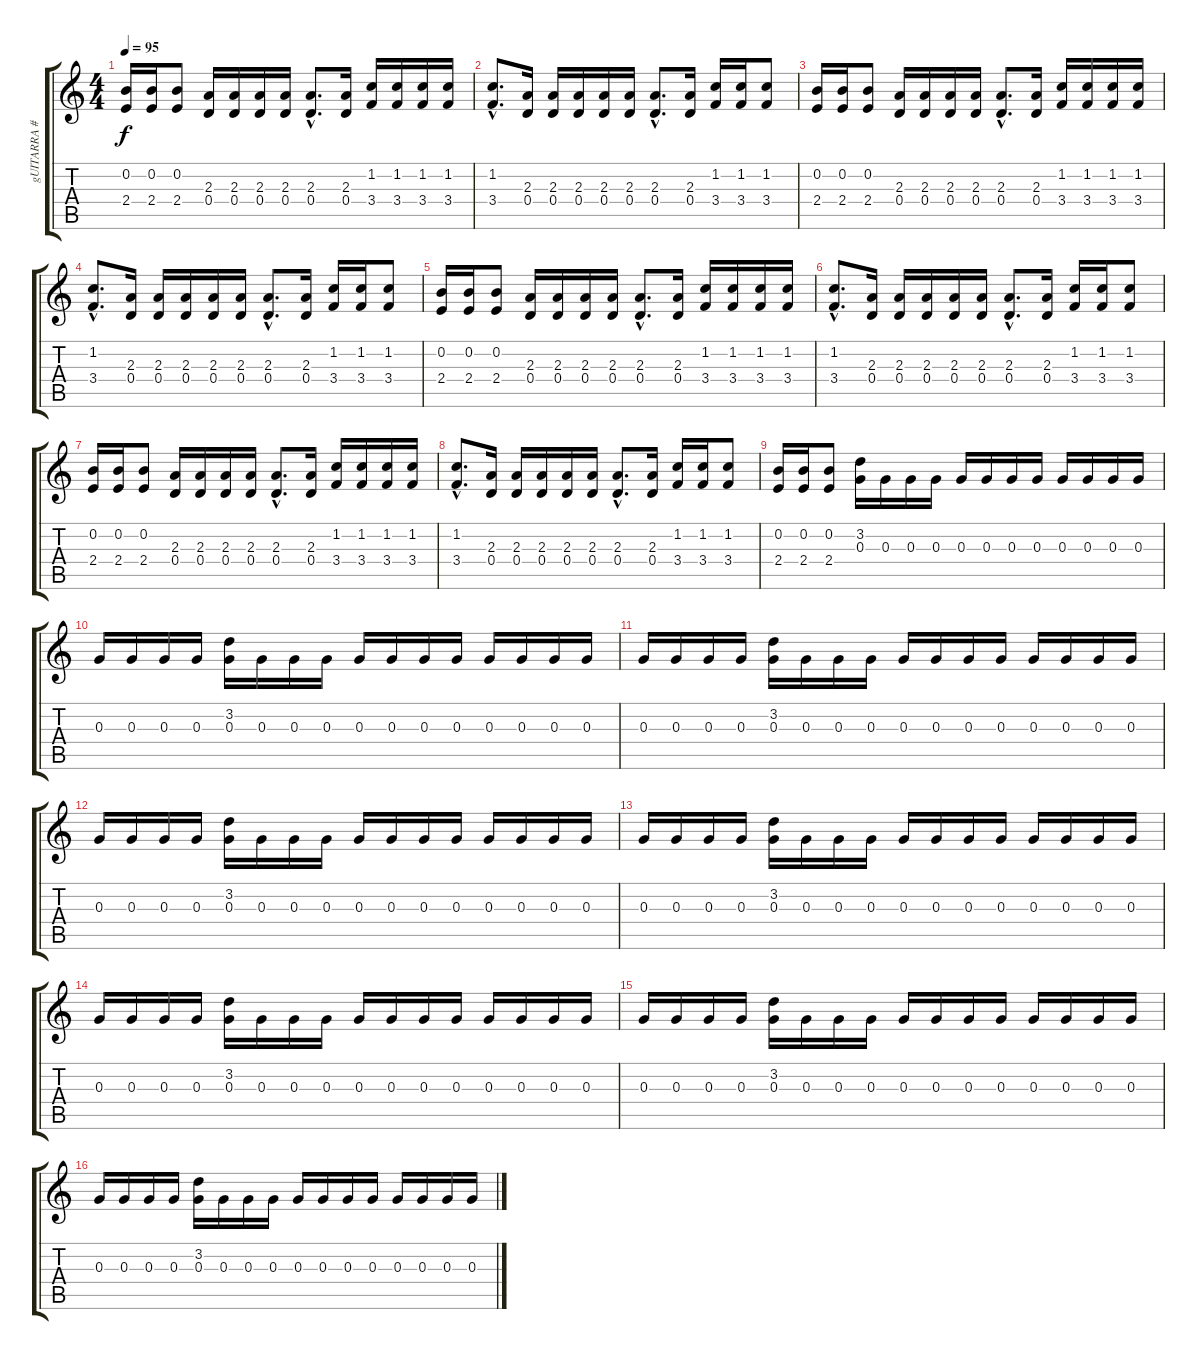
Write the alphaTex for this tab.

\track ("gUITARRA #3" "gUITARRA #") {instrument distortionguitar}
\staff {score tabs}
\tuning (E4 B3 G3 D3 A2 E2) {hide}
\ts (4 4)
\tempo 95
\clef g2
\ks c
(0.2 2.4).16{dy f} (0.2 2.4).16 (0.2 2.4).8 (2.3 0.4).16 (2.3 0.4).16 (2.3 0.4).16 (2.3 0.4).16 (2.3{hac} 0.4{hac}).8{d} (2.3 0.4).16 (1.2 3.4).16 (1.2 3.4).16 (1.2 3.4).16 (1.2 3.4).16 |
(1.2{hac} 3.4{hac}).8{d} (2.3 0.4).16 (2.3 0.4).16 (2.3 0.4).16 (2.3 0.4).16 (2.3 0.4).16 (2.3{hac} 0.4{hac}).8{d} (2.3 0.4).16 (1.2 3.4).16 (1.2 3.4).16 (1.2 3.4).8 |
(0.2 2.4).16 (0.2 2.4).16 (0.2 2.4).8 (2.3 0.4).16 (2.3 0.4).16 (2.3 0.4).16 (2.3 0.4).16 (2.3{hac} 0.4{hac}).8{d} (2.3 0.4).16 (1.2 3.4).16 (1.2 3.4).16 (1.2 3.4).16 (1.2 3.4).16 |
(1.2{hac} 3.4{hac}).8{d} (2.3 0.4).16 (2.3 0.4).16 (2.3 0.4).16 (2.3 0.4).16 (2.3 0.4).16 (2.3{hac} 0.4{hac}).8{d} (2.3 0.4).16 (1.2 3.4).16 (1.2 3.4).16 (1.2 3.4).8 |
(0.2 2.4).16 (0.2 2.4).16 (0.2 2.4).8 (2.3 0.4).16 (2.3 0.4).16 (2.3 0.4).16 (2.3 0.4).16 (2.3{hac} 0.4{hac}).8{d} (2.3 0.4).16 (1.2 3.4).16 (1.2 3.4).16 (1.2 3.4).16 (1.2 3.4).16 |
(1.2{hac} 3.4{hac}).8{d} (2.3 0.4).16 (2.3 0.4).16 (2.3 0.4).16 (2.3 0.4).16 (2.3 0.4).16 (2.3{hac} 0.4{hac}).8{d} (2.3 0.4).16 (1.2 3.4).16 (1.2 3.4).16 (1.2 3.4).8 |
(0.2 2.4).16 (0.2 2.4).16 (0.2 2.4).8 (2.3 0.4).16 (2.3 0.4).16 (2.3 0.4).16 (2.3 0.4).16 (2.3{hac} 0.4{hac}).8{d} (2.3 0.4).16 (1.2 3.4).16 (1.2 3.4).16 (1.2 3.4).16 (1.2 3.4).16 |
(1.2{hac} 3.4{hac}).8{d} (2.3 0.4).16 (2.3 0.4).16 (2.3 0.4).16 (2.3 0.4).16 (2.3 0.4).16 (2.3{hac} 0.4{hac}).8{d} (2.3 0.4).16 (1.2 3.4).16 (1.2 3.4).16 (1.2 3.4).8 |
(0.2 2.4).16 (0.2 2.4).16 (0.2 2.4).8 (3.2 0.3).16 0.3.16 0.3.16 0.3.16 0.3.16 0.3.16 0.3.16 0.3.16 0.3.16 0.3.16 0.3.16 0.3.16 |
0.3.16 0.3.16 0.3.16 0.3.16 (3.2 0.3).16 0.3.16 0.3.16 0.3.16 0.3.16 0.3.16 0.3.16 0.3.16 0.3.16 0.3.16 0.3.16 0.3.16 |
0.3.16 0.3.16 0.3.16 0.3.16 (3.2 0.3).16 0.3.16 0.3.16 0.3.16 0.3.16 0.3.16 0.3.16 0.3.16 0.3.16 0.3.16 0.3.16 0.3.16 |
0.3.16 0.3.16 0.3.16 0.3.16 (3.2 0.3).16 0.3.16 0.3.16 0.3.16 0.3.16 0.3.16 0.3.16 0.3.16 0.3.16 0.3.16 0.3.16 0.3.16 |
0.3.16 0.3.16 0.3.16 0.3.16 (3.2 0.3).16 0.3.16 0.3.16 0.3.16 0.3.16 0.3.16 0.3.16 0.3.16 0.3.16 0.3.16 0.3.16 0.3.16 |
0.3.16 0.3.16 0.3.16 0.3.16 (3.2 0.3).16 0.3.16 0.3.16 0.3.16 0.3.16 0.3.16 0.3.16 0.3.16 0.3.16 0.3.16 0.3.16 0.3.16 |
0.3.16 0.3.16 0.3.16 0.3.16 (3.2 0.3).16 0.3.16 0.3.16 0.3.16 0.3.16 0.3.16 0.3.16 0.3.16 0.3.16 0.3.16 0.3.16 0.3.16 |
0.3.16 0.3.16 0.3.16 0.3.16 (3.2 0.3).16 0.3.16 0.3.16 0.3.16 0.3.16 0.3.16 0.3.16 0.3.16 0.3.16 0.3.16 0.3.16 0.3.16
